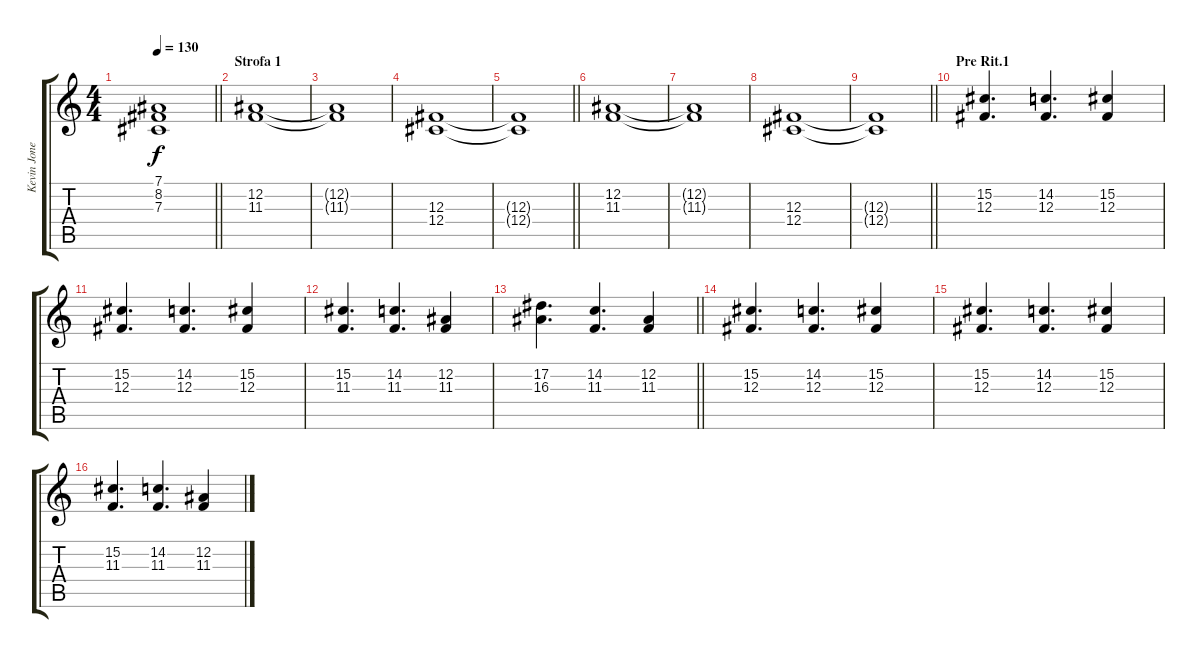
\track ("Kevin Jones" "Kevin Jone") {instrument stringensemble1}
\staff {score tabs}
\tuning (Eb4 Bb3 Gb3 Db3 Ab2 Eb2) {hide}
\ts (4 4)
\tempo 130
\clef g2
\barLineRight lightlight
\ks c
(7.1{t} 8.2{t} 7.3{t}).1{dy f} |
\section ("" "Strofa 1")
(12.2 11.3).1 |
(12.2{t} 11.3{t}).1 |
(12.3 12.4).1 |
\barLineRight lightlight
(12.3{t} 12.4{t}).1 |
\section ("" "")
(12.2 11.3).1 |
(12.2{t} 11.3{t}).1 |
(12.3 12.4).1 |
\barLineRight lightlight
(12.3{t} 12.4{t}).1 |
\section ("" "Pre Rit.1")
(15.2 12.3).4{d} (14.2 12.3).4{d} (15.2 12.3).4 |
(15.2 12.3).4{d} (14.2 12.3).4{d} (15.2 12.3).4 |
(15.2 11.3).4{d} (14.2 11.3).4{d} (12.2 11.3).4 |
\barLineRight lightlight
(17.2 16.3).4{d} (14.2 11.3).4{d} (12.2 11.3).4 |
\section ("" "")
(15.2 12.3).4{d} (14.2 12.3).4{d} (15.2 12.3).4 |
(15.2 12.3).4{d} (14.2 12.3).4{d} (15.2 12.3).4 |
(15.2 11.3).4{d} (14.2 11.3).4{d} (12.2 11.3).4
